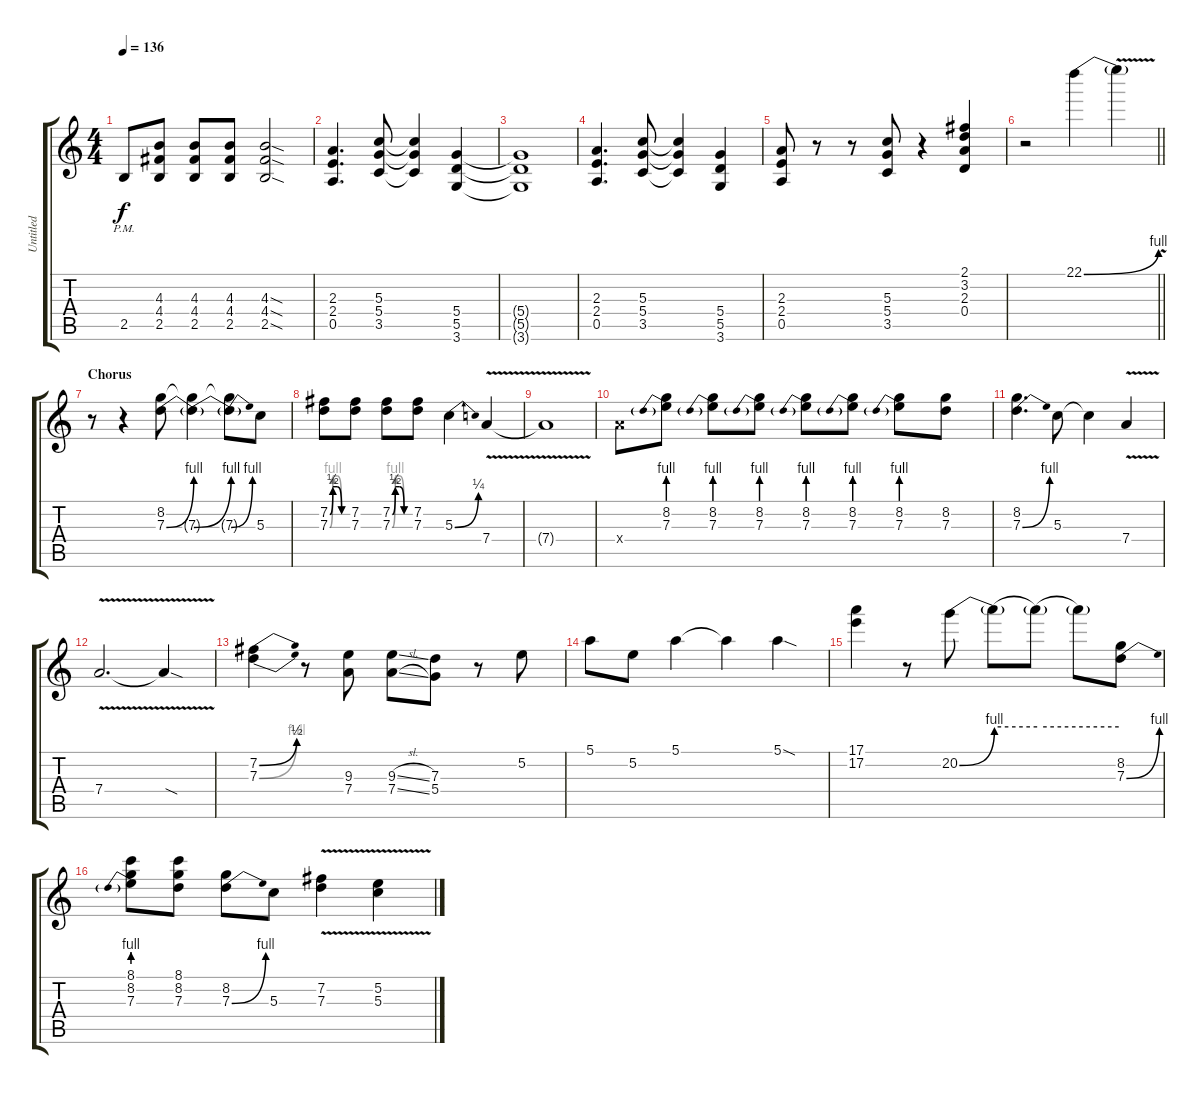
\track ("Untitled" "Untitled") {instrument distortionguitar}
\staff {score tabs}
\tuning (E4 B3 G3 D3 A2 E2) {hide}
\ts (4 4)
\tempo 136
\clef g2
\ks c
2.5{pm}.8{dy f} (4.3 4.4 2.5).8 (4.3 4.4 2.5).8 (4.3 4.4 2.5).8 (4.3{sod} 4.4{sod} 2.5{sod}).2 |
(2.3 2.4 0.5).4{d} (5.3 5.4 3.5).8 (5.3{t} 5.4{t} 3.5{t}).4 (5.4 5.5 3.6).4 |
(5.4{t} 5.5{t} 3.6{t}).1 |
(2.3 2.4 0.5).4{d} (5.3 5.4 3.5).8 (5.3{t} 5.4{t} 3.5{t}).4 (5.4 5.5 3.6).4 |
(2.3 2.4 0.5).8 r.8 r.8 (5.3 5.4 3.5).8 r.4 (2.1 3.2 2.3 0.4).4 |
\barLineRight lightlight
r.2 22.1{be (bend 0 0 60 4)}.4 22.1{v t}.4 |
\section ("" "Chorus")
r.8 r.4 (8.2 7.3{be (bend 0 0 60 4)}).8 (8.2{t} 7.3{be (bend 0 0 60 4) t}).4 (8.2{t} 7.3{be (bend 0 0 60 4) t}).8 5.3.8 |
(7.2{be (custom 0 0 10 2 25 2 40 0 60 0)} 7.3{be (custom 0 0 10 4 25 4 40 0 60 0)}).8 (7.2 7.3).8 (7.2{be (custom 0 0 10 2 25 2 40 0 60 0)} 7.3{be (custom 0 0 10 4 25 4 40 0 60 0)}).8 (7.2 7.3).8 5.3{be (bend 0 0 60 1)}.4 7.4{v}.4 |
7.4{v t}.1 |
7.4{x}.8 (8.2 7.3{be (prebend 0 4 60 4)}).8 (8.2 7.3{be (prebend 0 4 60 4)}).8 (8.2 7.3{be (prebend 0 4 60 4)}).8 (8.2 7.3{be (prebend 0 4 60 4)}).8 (8.2 7.3{be (prebend 0 4 60 4)}).8 (8.2 7.3{be (prebend 0 4 60 4)}).8 (8.2 7.3).8 |
(8.2 7.3{be (bend 0 0 60 4)}).4{d} 5.3.8 5.3{t}.4 7.4{v}.4 |
7.4{v}.2{d} 7.4{sod t}.4 |
(7.2{be (bend 0 0 60 2)} 7.3{be (bend 0 0 60 4)}).4 r.8 (9.3 7.4).8 (9.3{sl} 7.4{sl}).8 (7.3 5.4).8 r.8 5.2.8 |
5.1.8 5.2.8 5.1.4 5.1{t}.4 5.1{sod}.4 |
(17.1 17.2).4 r.8 20.2{be (bend 0 0 60 4)}.8 20.2{be (hold 0 4 60 4) t}.8 20.2{be (hold 0 4 60 4) t}.8 20.2{t}.8 (8.2 7.3{be (bend 0 0 60 4)}).8 |
(8.1 8.2 7.3{be (prebend 0 4 60 4)}).8 (8.1 8.2 7.3).8 (8.2 7.3{be (bend 0 0 60 4)}).8 5.3.8 (7.2{v} 7.3{v}).4 (5.2{v} 5.3{v}).4
